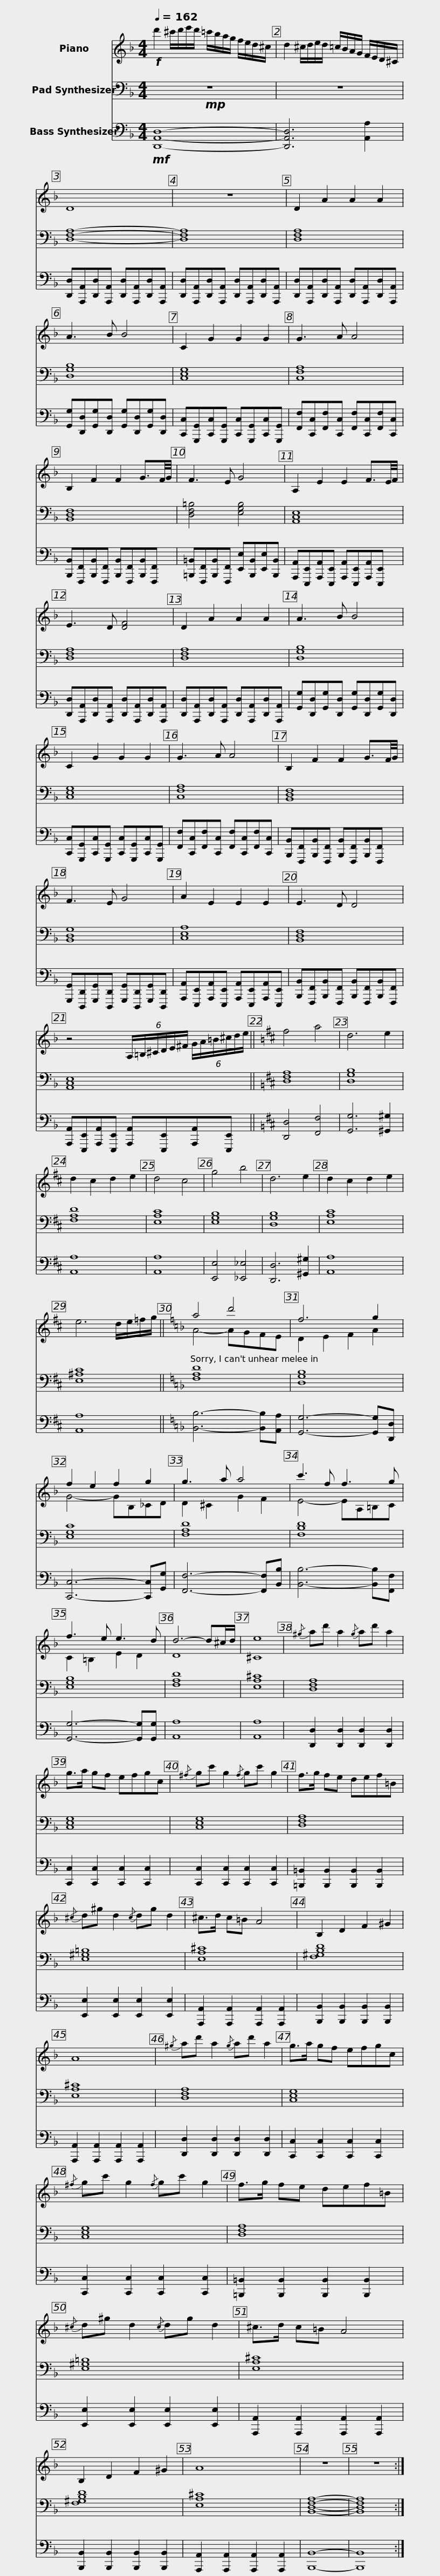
X:1
%%score ( 1 2 ) 3 4
L:1/8
Q:1/4=162
M:4/4
I:linebreak $
K:F
V:1 treble
V:2 treble
V:3 bass
V:4 bass
V:1
!f! d'2 ^c'/d'/e'/d'/ =c'/b/a/g/ f/e/d/^c/ | d2 ^c/d/e/d/ =c/B/A/G/ F/E/D/^C/ |$ D8 | z8 | D2 A2 A2 A2 | %5
 A3 B B4 |$ C2 G2 G2 G2 | G3 A A4 | B,2 F2 F2 G3/2F/4G/4 |$ F3 E G4 | %10
 A,2 E2 E2 F3/2E/4F/4 | E3 D [DF]4 |$ D2 A2 A2 A2 | A3 B B4 | C2 G2 G2 G2 | %15
 G3 A A4 |$ B,2 F2 F2 G3/2F/4G/4 | F3 E G4 | A2 E2 E2 E2 |$ E3 D D4 | %20
 z4 (6:4:6A,/=B,/^C/D/E/^F/ (6:4:6G/A/=B/^c/d/e/ ||$[K:D] f4 a4 | d6 e2 | d2 c2 d2 e2 | d4 c4 |$ %25
 g4 b4 | d6 e2 | d2 c2 d2 e2 | e6 d/e/=f/g/ ||$[K:F] a4 d'4 | %30
 f6 g2 | f2 e2 f2 g2 | g3 a a4 |$ c'3 f f3 g | f3 e e3 d | %35
 d6- d^c/d/ | e8 |${/^g} ad' a2{/g} ad' a2 | g>a gf efgc |{/^f} gc' g2{/f} gc' g2 | %40
 f>g fe def=B |${/^c} d^g d2{/c} dg d2 | ^c>d c=B A4 | B,2 D2 F2 ^G2 | A8 |$ %45
{/^g} ad' a2{/g} ad' a2 | g>a gf efgc |{/^f} gc' g2{/f} gc' g2 | f>g fe def=B |${/^c} d^g d2{/c} dg d2 | %50
 ^c>d c=B A4 | B,2 D2 F2 ^G2 | A8 |$ z8 | z8 :| %55
V:2
 x8 | x8 |$ x8 | x8 | x8 | %5
 x8 |$ x8 | x8 | x8 |$ x8 | %10
 x8 | x8 |$ x8 | x8 | x8 | %15
 x8 |$ x8 | x8 | x8 |$ x8 | %20
 x8 ||$[K:D] x8 | x8 | x8 | x8 |$ %25
 x8 | x8 | x8 | x8 ||$[K:F] A4- AGFE | %30
 D2 E2 F2 A2 | G4- GB,_CD | D2 ^C2 G2 F2 |$ E4- EA,=B,C | C2 =B,2 E2 D2 | %35
 D8 | ^C8 |$ x8 | x8 | x8 | %40
 x8 |$ x8 | x8 | x8 | x8 |$ %45
 x8 | x8 | x8 | x8 |$ x8 | %50
 x8 | x8 | x8 |$ x8 | x8 :| %55
V:3
!mp! z8 | z8 |$ [D,F,A,]8- | [D,F,A,]8 | [D,F,A,]8 | %5
 [D,G,B,]8 |$ [C,E,G,]8 | [C,F,A,]8 | [B,,D,F,]8 |$ [D,F,=B,]4 [E,G,B,]4 | %10
 [A,,C,E,]8 | [D,F,A,]8 |$ [D,F,A,]8 | [D,G,B,]8 | [C,E,G,]8 | %15
 [C,F,A,]8 |$ [B,,D,F,]8 | [B,,D,G,]8 | [C,E,A,]8 |$ [B,,D,F,]8 | %20
 [A,,C,E,]8 ||$[K:D] [D,F,A,]8 | [D,G,B,]8 | [F,A,D]8 | [E,A,C]8 |$ %25
 [E,G,B,]8 | [D,G,B,]8 | [E,A,C]8 | [E,^A,C]8 ||$[K:F] [F,A,D]8 | %30
 [D,G,B,]8 | [E,G,C]8 | [F,A,D]8 |$ [F,B,D]8 | [E,G,B,]8 | %35
 [F,A,D]8 | [E,A,^C]8 |$ [D,F,A,]8 | [C,E,G,]8 | [C,E,G,]8 | %40
 [D,F,A,]8 |$ [E,^G,=B,]8 | [E,A,^C]8 | [F,^G,B,D]8 | [E,A,^C]8 |$ %45
 [D,F,A,]8 | [C,E,G,]8 | [C,E,G,]8 | [D,F,A,]8 |$ [E,^G,=B,]8 | %50
 [E,A,^C]8 | [F,^G,B,D]8 | [E,A,^C]8 |$ [B,,D,F,A,]8- | [B,,D,F,A,]8 :| %55
V:4
!mf! [D,,A,,D,]8- | [D,,A,,D,]6 [A,,A,]2 |$ [D,,D,][A,,,A,,][D,,D,][A,,,A,,] [D,,D,][A,,,A,,][D,,D,][A,,,A,,] | [D,,D,][A,,,A,,][D,,D,][A,,,A,,] [D,,D,][A,,,A,,][D,,D,][A,,,A,,] | [D,,D,][A,,,A,,][D,,D,][A,,,A,,] [D,,D,][A,,,A,,][D,,D,][A,,,A,,] | %5
 [G,,G,][D,,D,][G,,G,][D,,D,] [G,,G,][D,,D,][G,,G,][D,,D,] |$ [C,,C,][G,,,G,,][C,,C,][G,,,G,,] [C,,C,][G,,,G,,][C,,C,][G,,,G,,] | [F,,F,][C,,C,][F,,F,][C,,C,] [F,,F,][C,,C,][F,,F,][C,,C,] | [B,,,B,,][F,,,F,,][B,,,B,,][F,,,F,,] [B,,,B,,][F,,,F,,][B,,,B,,][F,,,F,,] |$ [=B,,,=B,,][F,,,F,,][B,,,B,,][F,,,F,,] [E,,E,][B,,,B,,][E,,E,][B,,,B,,] | %10
 [A,,,A,,][E,,,E,,][A,,,A,,][E,,,E,,] [A,,,A,,][E,,,E,,][A,,,A,,][E,,,E,,] | [D,,D,][A,,,A,,][D,,D,][A,,,A,,] [D,,D,][A,,,A,,][D,,D,][A,,,A,,] |$ [D,,D,][A,,,A,,][D,,D,][A,,,A,,] [D,,D,][A,,,A,,][D,,D,][A,,,A,,] | [G,,G,][D,,D,][G,,G,][D,,D,] [G,,G,][D,,D,][G,,G,][D,,D,] | [C,,C,][G,,,G,,][C,,C,][G,,,G,,] [C,,C,][G,,,G,,][C,,C,][G,,,G,,] | %15
 [F,,F,][C,,C,][F,,F,][C,,C,] [F,,F,][C,,C,][F,,F,][C,,C,] |$ [B,,,B,,][F,,,F,,][B,,,B,,][F,,,F,,] [B,,,B,,][F,,,F,,][B,,,B,,][F,,,F,,] | [G,,,G,,][D,,,D,,][G,,,G,,][D,,,D,,] [G,,,G,,][D,,,D,,][G,,,G,,][D,,,D,,] | [A,,,A,,][E,,,E,,][A,,,A,,][E,,,E,,] [A,,,A,,][E,,,E,,][A,,,A,,][E,,,E,,] |$ [B,,,B,,][F,,,F,,][B,,,B,,][F,,,F,,] [B,,,B,,][F,,,F,,][B,,,B,,][F,,,F,,] | %20
 [A,,,A,,][E,,,E,,][A,,,A,,][E,,,E,,] [A,,,A,,][E,,,E,,][A,,,A,,][E,,,E,,] ||$[K:D] [D,,D,]4 [F,,F,]4 | [G,,G,]6 [^G,,^G,]2 | [A,,A,]8 | [A,,A,]8 |$ %25
 [E,,E,]4 [_E,,_E,]4 | [D,,D,]6 [^G,,^G,]2 | [A,,A,]8 | [A,,A,]8 ||$[K:F] [B,,B,]6- [B,,B,][A,,A,] | %30
 [G,,G,]6- [G,,G,][D,,D,] | [C,,C,]6- [C,,C,][G,,G,] | [F,,F,]6- [F,,F,][B,,B,] |$ [B,,B,]6- [B,,B,][F,,F,] | [G,,G,]6- [G,,G,][G,,G,] | %35
 [A,,A,]8 | [A,,A,]8 |$ [D,,D,]2 [D,,D,]2 [D,,D,]2 [D,,D,]2 | [C,,C,]2 [C,,C,]2 [C,,C,]2 [C,,C,]2 | [C,,C,]2 [C,,C,]2 [C,,C,]2 [C,,C,]2 | %40
 [=B,,,=B,,]2 [B,,,B,,]2 [B,,,B,,]2 [B,,,B,,]2 |$ [E,,E,]2 [E,,E,]2 [E,,E,]2 [E,,E,]2 | [A,,,A,,]2 [A,,,A,,]2 [A,,,A,,]2 [A,,,A,,]2 | [B,,,B,,]2 [B,,,B,,]2 [B,,,B,,]2 [B,,,B,,]2 | [A,,,A,,]2 [A,,,A,,]2 [A,,,A,,]2 [A,,,A,,]2 |$ %45
 [D,,D,]2 [D,,D,]2 [D,,D,]2 [D,,D,]2 | [C,,C,]2 [C,,C,]2 [C,,C,]2 [C,,C,]2 | [C,,C,]2 [C,,C,]2 [C,,C,]2 [C,,C,]2 | [=B,,,=B,,]2 [B,,,B,,]2 [B,,,B,,]2 [B,,,B,,]2 |$ [E,,E,]2 [E,,E,]2 [E,,E,]2 [E,,E,]2 | %50
 [A,,,A,,]2 [A,,,A,,]2 [A,,,A,,]2 [A,,,A,,]2 | [B,,,B,,]2 [B,,,B,,]2 [B,,,B,,]2 [B,,,B,,]2 | [A,,,A,,]2 [A,,,A,,]2 [A,,,A,,]2 [A,,,A,,]2 |$ [B,,,B,,]8- | [B,,,B,,]8 :| %55
